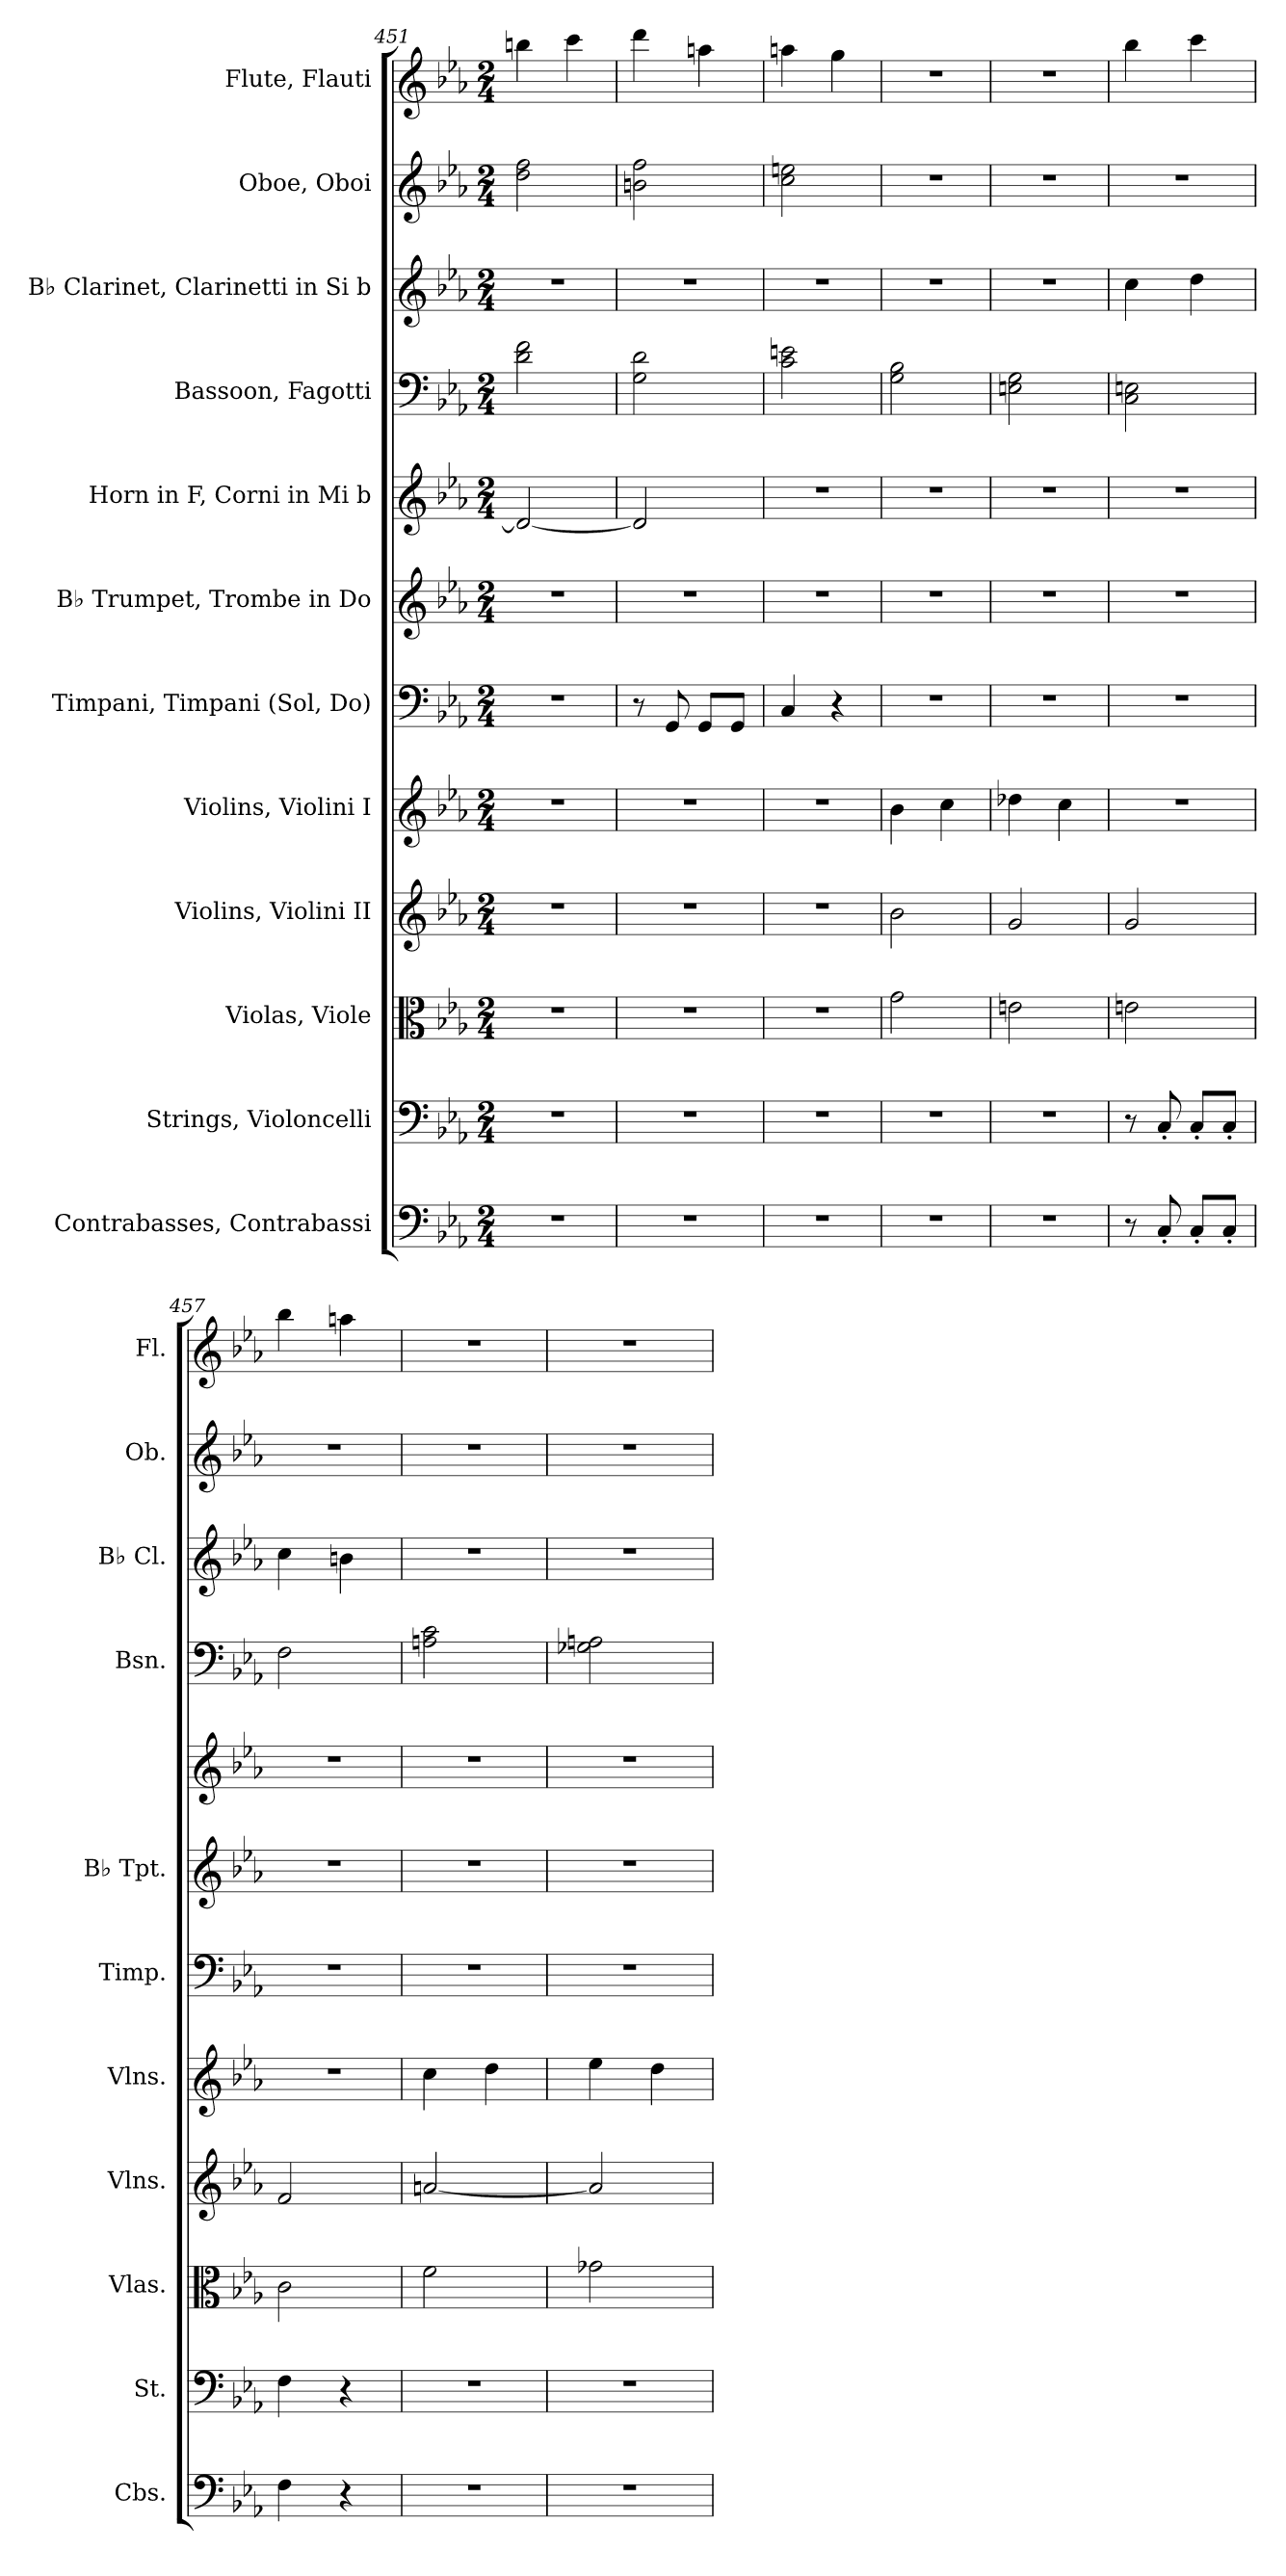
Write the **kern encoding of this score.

**kern	**kern	**kern	**kern	**kern	**kern	**kern	**kern	**kern	**kern	**kern	**kern
*part12	*part11	*part10	*part9	*part8	*part7	*part6	*part5	*part4	*part3	*part2	*part1
*staff12	*staff11	*staff10	*staff9	*staff8	*staff7	*staff6	*staff5	*staff4	*staff3	*staff2	*staff1
*I"Contrabasses, Contrabassi	*I"Strings, Violoncelli	*I"Violas, Viole	*I"Violins, Violini II	*I"Violins, Violini I	*I"Timpani, Timpani (Sol, Do)	*I"B♭ Trumpet, Trombe in Do	*I"Horn in F, Corni in Mi b	*I"Bassoon, Fagotti	*I"B♭ Clarinet, Clarinetti in Si b	*I"Oboe, Oboi	*I"Flute, Flauti
*I'Cbs.	*I'St.	*I'Vlas.	*I'Vlns.	*I'Vlns.	*I'Timp.	*I'B♭ Tpt.	*	*I'Bsn.	*I'B♭ Cl.	*I'Ob.	*I'Fl.
*clefF4	*clefF4	*clefC3	*clefG2	*clefG2	*clefF4	*clefG2	*clefG2	*clefF4	*clefG2	*clefG2	*clefG2
*ITrd7c12	*	*	*	*	*	*ITrd1c2	*ITrd4c7	*	*ITrd1c2	*	*
*k[b-e-a-]	*k[b-e-a-]	*k[b-e-a-]	*k[b-e-a-]	*k[b-e-a-]	*k[b-e-a-]	*k[b-e-a-d-g-]	*k[b-e-a-d-]	*k[b-e-a-]	*k[b-e-a-d-g-]	*k[b-e-a-]	*k[b-e-a-]
*M2/4	*M2/4	*M2/4	*M2/4	*M2/4	*M2/4	*M2/4	*M2/4	*M2/4	*M2/4	*M2/4	*M2/4
=451	=451	=451	=451	=451	=451	=451	=451	=451	=451	=451	=451
2r	2r	2r	2r	2r	2r	2r	2G/_	2d\ 2f\	2r	2dd\ 2ff\	4bbn\
.	.	.	.	.	.	.	.	.	.	.	4ccc\
=452	=452	=452	=452	=452	=452	=452	=452	=452	=452	=452	=452
2r	2r	2r	2r	2r	8r	2r	2G/]	2G\ 2d\	2r	2bn\ 2ff\	4ddd\
.	.	.	.	.	8GG/	.	.	.	.	.	.
.	.	.	.	.	8GG/L	.	.	.	.	.	4aan\
.	.	.	.	.	8GG/J	.	.	.	.	.	.
=453	=453	=453	=453	=453	=453	=453	=453	=453	=453	=453	=453
2r	2r	2r	2r	2r	4C/	2r	2r	2c\ 2en\	2r	2cc\ 2een\	4aan\
.	.	.	.	.	4r	.	.	.	.	.	4gg\
=454	=454	=454	=454	=454	=454	=454	=454	=454	=454	=454	=454
2r	2r	2g\	2b-\	4b-\	2r	2r	2r	2G\ 2B-\	2r	2r	2r
.	.	.	.	4cc\	.	.	.	.	.	.	.
=455	=455	=455	=455	=455	=455	=455	=455	=455	=455	=455	=455
2r	2r	2en\	2g/	4dd-X\	2r	2r	2r	2En\ 2G\	2r	2r	2r
.	.	.	.	4cc\	.	.	.	.	.	.	.
!!LO:PB:g=z
=456	=456	=456	=456	=456	=456	=456	=456	=456	=456	=456	=456
8r	8r	2en\	2g/	2r	2r	2r	2r	2C\ 2En\	4b-\	2r	4bb-\
8CC'/	8C'/	.	.	.	.	.	.	.	.	.	.
8CC'/L	8C'/L	.	.	.	.	.	.	.	4cc\	.	4ccc\
8CC'/J	8C'/J	.	.	.	.	.	.	.	.	.	.
=457	=457	=457	=457	=457	=457	=457	=457	=457	=457	=457	=457
4FF\	4F\	2c\	2f/	2r	2r	2r	2r	2F\	4b-\	2r	4bb-\
4r	4r	.	.	.	.	.	.	.	4an\	.	4aan\
=458	=458	=458	=458	=458	=458	=458	=458	=458	=458	=458	=458
2r	2r	2f\	[2an/	4cc\	2r	2r	2r	2An\ 2c\	2r	2r	2r
.	.	.	.	4dd\	.	.	.	.	.	.	.
=459	=459	=459	=459	=459	=459	=459	=459	=459	=459	=459	=459
2r	2r	2g-X\	2a/]	4ee-\	2r	2r	2r	2G-X\ 2An\	2r	2r	2r
.	.	.	.	4dd\	.	.	.	.	.	.	.
=	=	=	=	=	=	=	=	=	=	=	=
*-	*-	*-	*-	*-	*-	*-	*-	*-	*-	*-	*-
